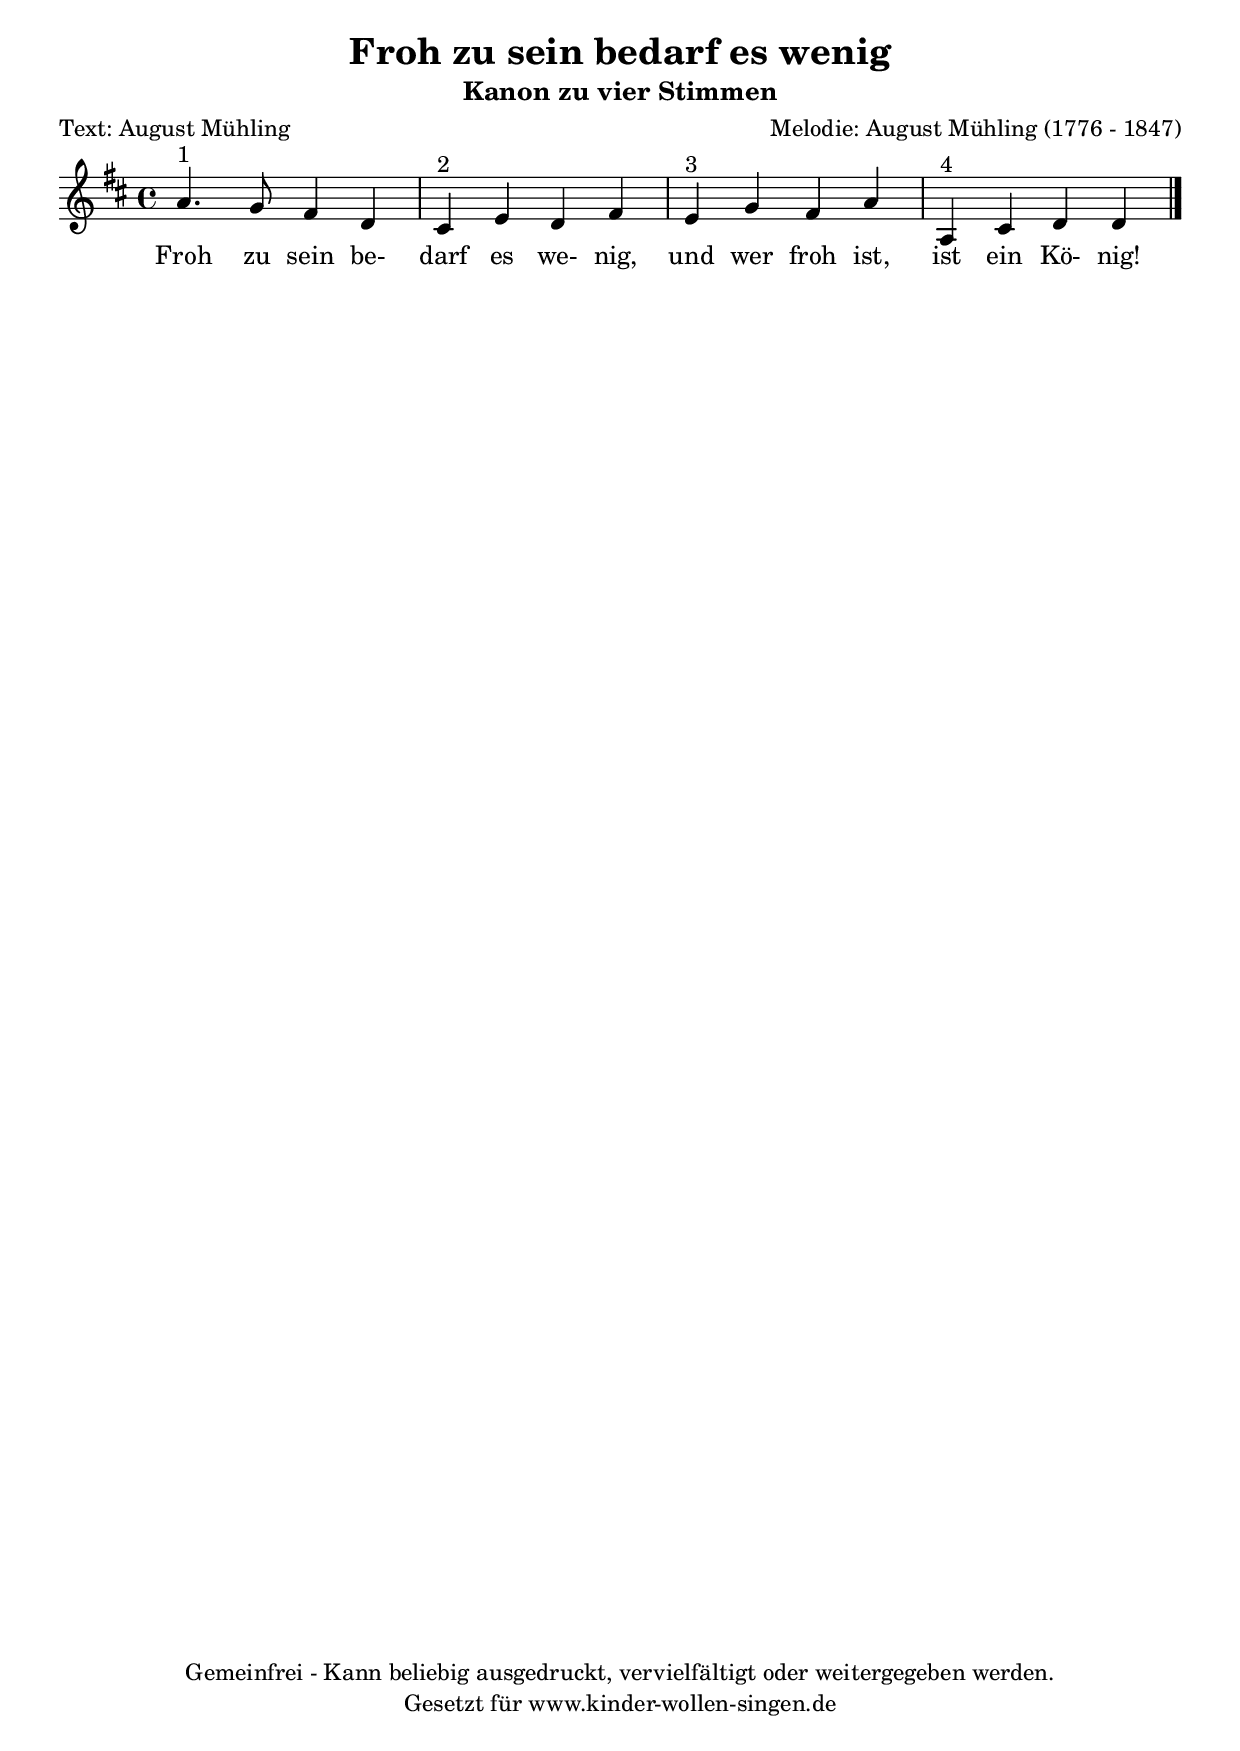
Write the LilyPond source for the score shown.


\version "2.12.0"  % necessary for upgrading to future LilyPond versions.

\header{
  title = "Froh zu sein bedarf es wenig"
  subtitle = "Kanon zu vier Stimmen"
  poet="Text: August Mühling"
  composer="Melodie: August Mühling (1776 - 1847)"
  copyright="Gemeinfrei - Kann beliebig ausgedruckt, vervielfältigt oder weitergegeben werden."
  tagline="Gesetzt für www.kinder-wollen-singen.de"
}

\paper {
  ragged-right = ##f indent = 0
}

\relative c''{
  \clef treble
  \key d \major
  \time 4/4
  \override Lyrics.LyricSpace #'minimum-distance = #1.5
  a4. ^\markup {\upright  "1"} g8 fis4 d4
  cis4 ^\markup {\upright  "2"} e4 d4 fis4
  e4 ^\markup {\upright  "3"} g4 fis4 a4
  a,4 ^\markup {\upright  "4"} cis4 d4 d4
  \bar "|."
}

\addlyrics {
  Froh zu sein be- darf es we- nig, und wer froh ist, ist ein Kö- nig!
}